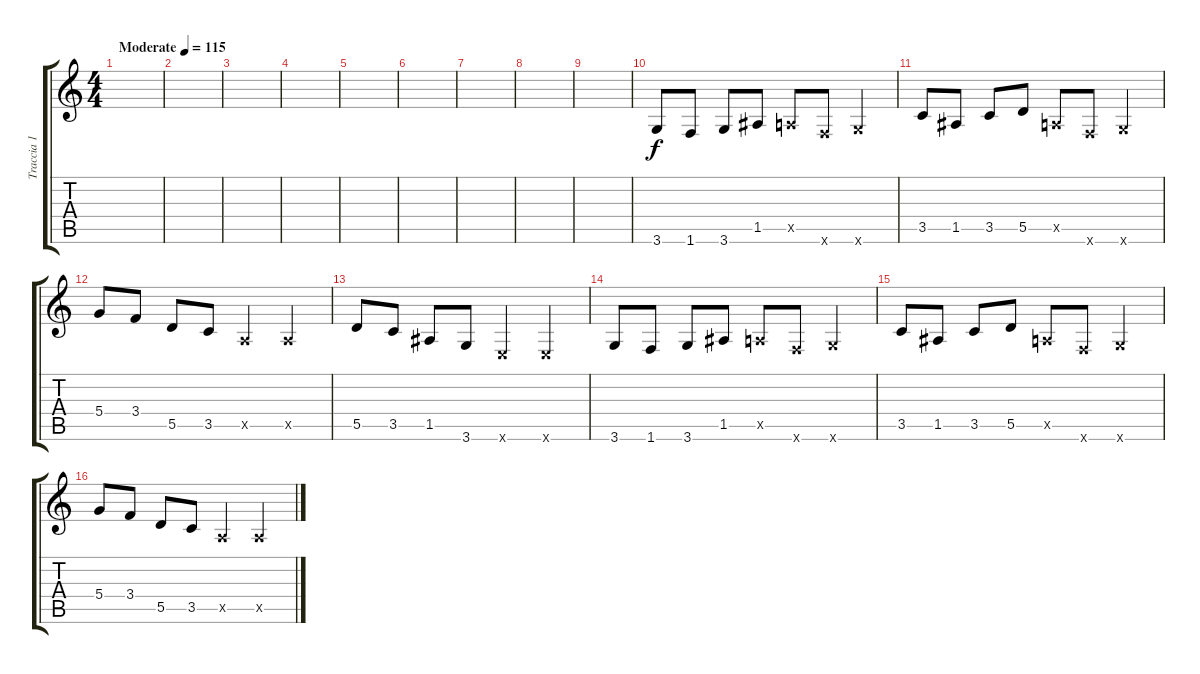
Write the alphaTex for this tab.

\track ("Traccia 1" "Traccia 1") {instrument overdrivenguitar}
\staff {score tabs}
\tuning (E4 B3 G3 D3 A2 E2) {hide}
\ts (4 4)
\tempo (115 "Moderate")
\clef g2
\ks c
|
|
|
|
|
|
|
|
|
3.6.8 1.6.8 3.6.8 1.5.8 0.5{x}.8 1.6{x}.8 3.6{x}.4 |
3.5.8 1.5.8 3.5.8 5.5.8 0.5{x}.8 1.6{x}.8 3.6{x}.4 |
5.4.8 3.4.8 5.5.8 3.5.8 0.5{x}.4 0.5{x}.4 |
5.5.8 3.5.8 1.5.8 3.6.8 0.6{x}.4 0.6{x}.4 |
3.6.8 1.6.8 3.6.8 1.5.8 0.5{x}.8 1.6{x}.8 3.6{x}.4 |
3.5.8 1.5.8 3.5.8 5.5.8 0.5{x}.8 1.6{x}.8 3.6{x}.4 |
5.4.8 3.4.8 5.5.8 3.5.8 0.5{x}.4 0.5{x}.4
